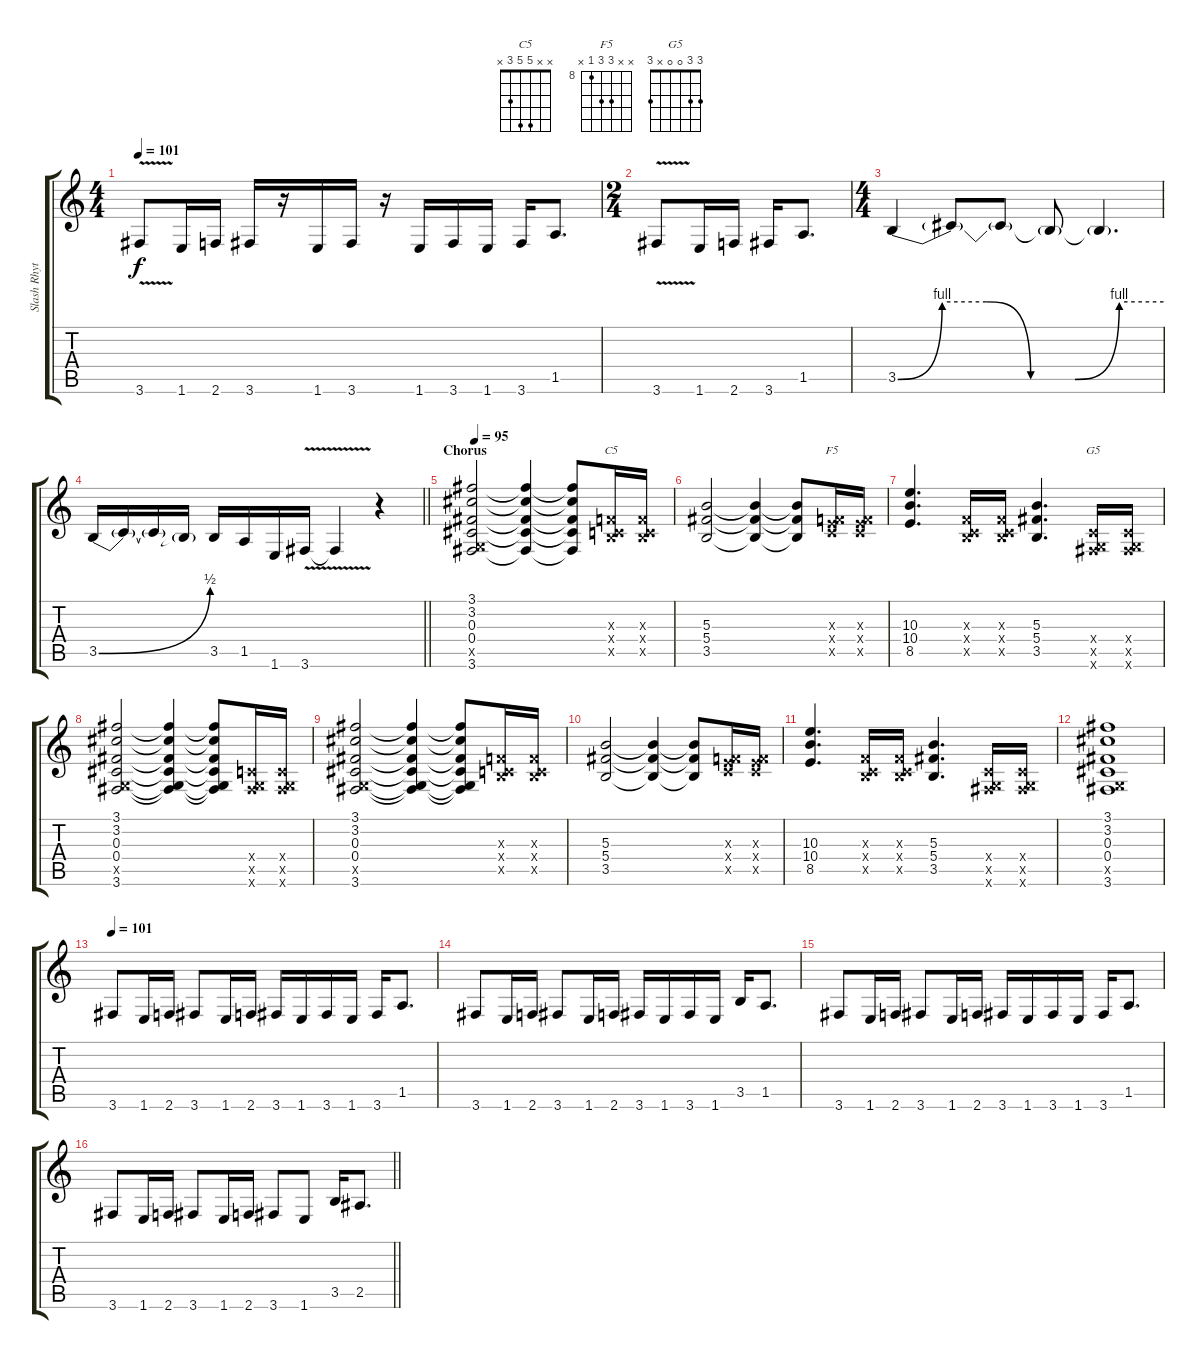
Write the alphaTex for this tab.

\track ("Slash Rhythm" "Slash Rhyt") {instrument distortionguitar}
\staff {score tabs}
\tuning (Eb4 Bb3 Gb3 Db3 Ab2 Eb2) {hide}
\chord ("C5" x x 5 5 3 x)
\chord ("F5" x x 10 10 8 x) {firstfret 8}
\chord ("G5" 3 3 0 0 x 3)
\ts (4 4)
\tempo 101
\clef g2
\ks c
3.6{v}.8{dy f} 1.6.16 2.6.16 3.6.16 r.16 1.6.16 3.6.16 r.16 1.6.16 3.6.16 1.6.16 3.6.16 1.5.8{d} |
\ts (2 4)
3.6{v}.8 1.6.16 2.6.16 3.6.16 1.5.8{d} |
\ts (4 4)
3.5{be (custom 0 0 10 4 20 4 30 0 40 0 50 4 60 4)}.4 3.5{t}.8 3.5{t}.8 3.5{t}.8 3.5{t}.4{d} |
\barLineRight lightlight
3.5{be (bend 0 0 60 2)}.16 3.5{t}.16 3.5{t}.16 3.5{t}.16 3.5.16 1.5.16 1.6.16 3.6{v}.16 3.6{t}.4 r.4 |
\section ("" "Chorus")
\tempo 95
(3.1 3.2 0.3 0.4 -1.5{x} 3.6).2 (3.1{t} 3.2{t} 0.3{t} 0.4{t} 3.6{t}).4 (3.1{t} 3.2{t} 0.3{t} 0.4{t} 3.6{t}).8 (-1.3{x} -1.4{x} 3.5{x}).16{ch "C5"} (-1.3{x} -1.4{x} 3.5{x}).16 |
(5.3 5.4 3.5).2 (5.3{t} 5.4{t} 3.5{t}).4 (5.3{t} 5.4{t} 3.5{t}).8 (-1.3{x} -1.4{x} 8.5{x}).16{ch "F5"} (-1.3{x} -1.4{x} 8.5{x}).16 |
(10.3 10.4 8.5).4{d} (-1.3{x} -1.4{x} 3.5{x}).16 (-1.3{x} -1.4{x} 3.5{x}).16 (5.3 5.4 3.5).4{d} (-1.4{x} -1.5{x} 3.6{x}).16{ch "G5"} (-1.4{x} -1.5{x} 3.6{x}).16 |
(3.1 3.2 0.3 0.4 -1.5{x} 3.6).2 (3.1{t} 3.2{t} 0.3{t} 0.4{t} -1.5{t} 3.6{t}).4 (3.1{t} 3.2{t} 0.3{t} 0.4{t} -1.5{t} 3.6{t}).8 (-1.4{x} -1.5{x} 3.6{x}).16 (-1.4{x} -1.5{x} 3.6{x}).16 |
(3.1 3.2 0.3 0.4 -1.5{x} 3.6).2 (3.1{t} 3.2{t} 0.3{t} 0.4{t} -1.5{t} 3.6{t}).4 (3.1{t} 3.2{t} 0.3{t} 0.4{t} -1.5{t} 3.6{t}).8 (-1.3{x} -1.4{x} 3.5{x}).16 (-1.3{x} -1.4{x} 3.5{x}).16 |
(5.3 5.4 3.5).2 (5.3{t} 5.4{t} 3.5{t}).4 (5.3{t} 5.4{t} 3.5{t}).8 (-1.3{x} -1.4{x} 8.5{x}).16 (-1.3{x} -1.4{x} 8.5{x}).16 |
(10.3 10.4 8.5).4{d} (-1.3{x} -1.4{x} 3.5{x}).16 (-1.3{x} -1.4{x} 3.5{x}).16 (5.3 5.4 3.5).4{d} (-1.4{x} -1.5{x} 3.6{x}).16 (-1.4{x} -1.5{x} 3.6{x}).16 |
(3.1 3.2 0.3 0.4 -1.5{x} 3.6).1 |
\tempo 101
3.6.8 1.6.16 2.6.16 3.6.8 1.6.16 2.6.16 3.6.16 1.6.16 3.6.16 1.6.16 3.6.16 1.5.8{d} |
3.6.8 1.6.16 2.6.16 3.6.8 1.6.16 2.6.16 3.6.16 1.6.16 3.6.16 1.6.16 3.5.16 1.5.8{d} |
3.6.8 1.6.16 2.6.16 3.6.8 1.6.16 2.6.16 3.6.16 1.6.16 3.6.16 1.6.16 3.6.16 1.5.8{d} |
\barLineRight lightlight
3.6.8 1.6.16 2.6.16 3.6.8 1.6.16 2.6.16 3.6.8 1.6.8 3.5.16 2.5.8{d}
